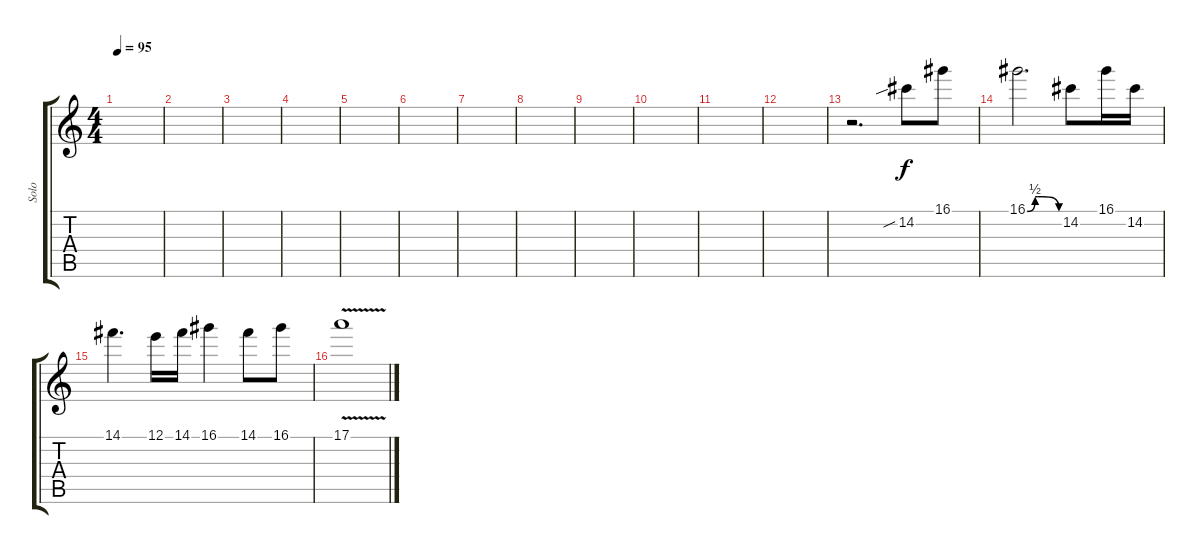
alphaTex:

\track ("Solo" "Solo") {instrument distortionguitar}
\staff {score tabs}
\tuning (E4 B3 G3 D3 A2 D2) {hide}
\ts (4 4)
\tempo 95
\clef g2
\ks c
|
|
|
|
|
|
|
|
|
|
|
|
r.2{d} 14.2{sib}.8 16.1.8 |
16.1{be (custom 0 0 15 2 20 2 30 2 60 0)}.2{d} 14.2.8 16.1.16 14.2.16 |
14.1.4{d} 12.1.16 14.1.16 16.1.4 14.1.8 16.1.8 |
17.1{v}.1
